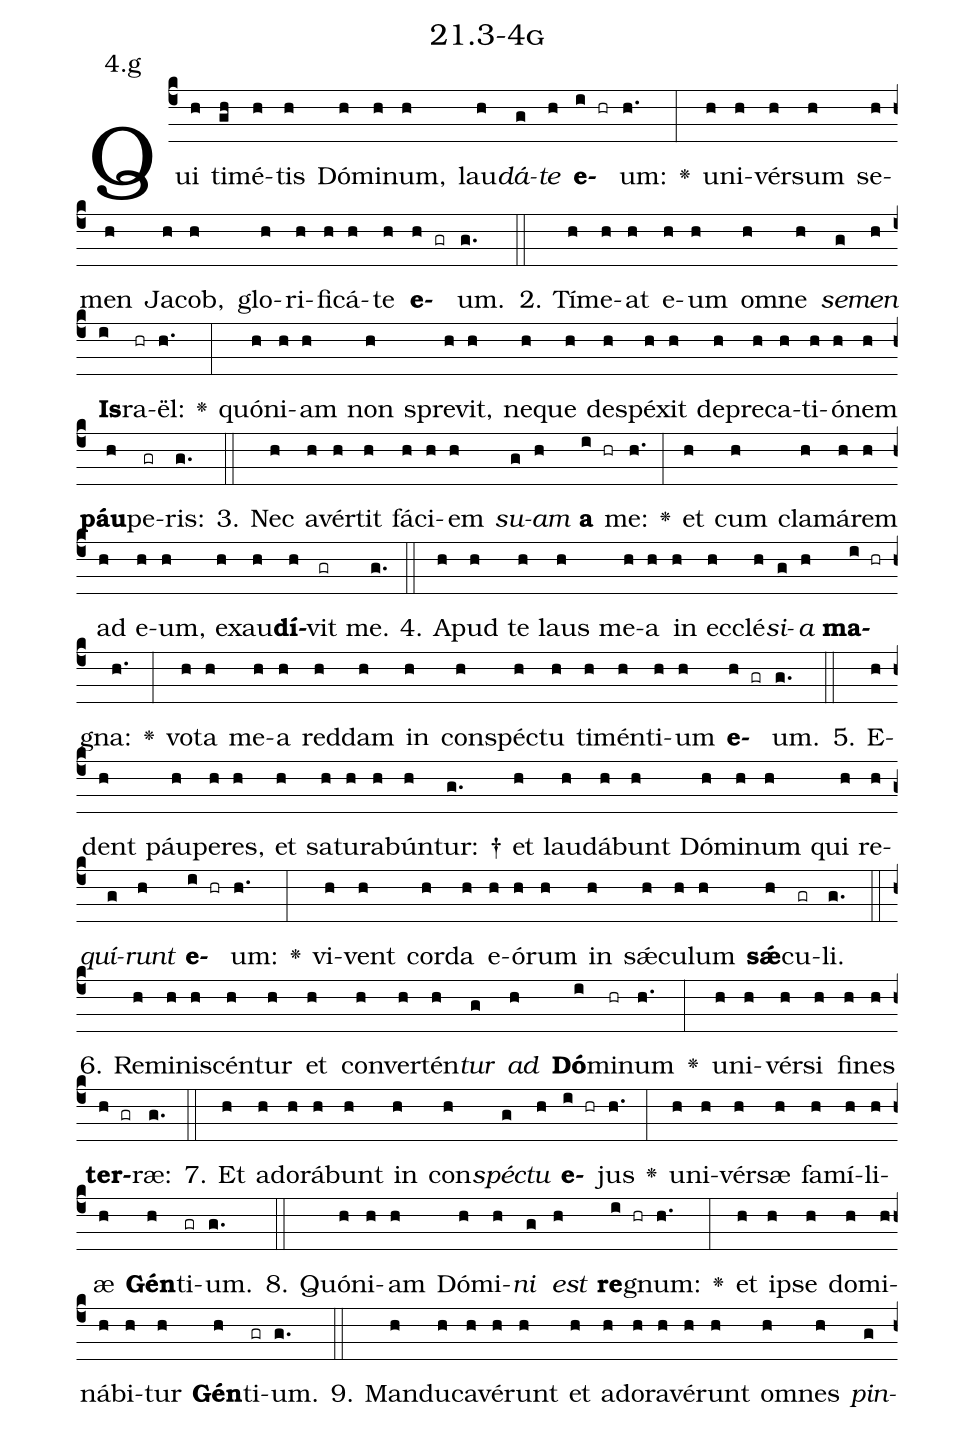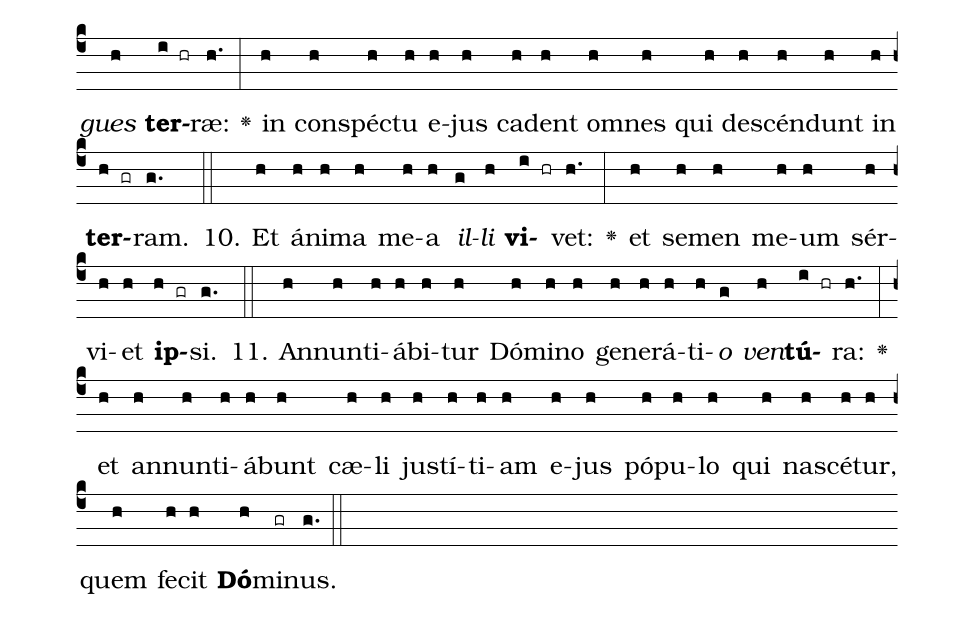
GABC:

name: 21.3-4g;
annotation: 4.g;
%%
(c4)Qui(h) ti(gh)mé(h)tis(h) Dó(h)mi(h)num,(h) lau(h)<i>dá</i>(g)<i>te</i>(h) <b>e</b>(i hr)um:(h.) <v>\greheightstar</v>(:) u(h)ni(h)vér(h)sum(h) se(h)men(h) Ja(h)cob,(h) glo(h)ri(h)fi(h)cá(h)te(h) <b>e</b>(h gr)um.(g.) (::)
2. Tí(h)me(h)at(h) e(h)um(h) om(h)ne(h) <i>se</i>(g)<i>men</i>(h) <b>Is</b>(i)ra(hr)ël:(h.) <v>\greheightstar</v>(:) quón(h)i(h)am(h) non(h) spre(h)vit,(h) ne(h)que(h) de(h)spé(h)xit(h) de(h)pre(h)ca(h)ti(h)ó(h)nem(h) <b>páu</b>(h)pe(gr)ris:(g.) (::)
3. Nec(h) a(h)vér(h)tit(h) fá(h)ci(h)em(h) <i>su</i>(g)<i>am</i>(h) <b>a</b>(i hr) me:(h.) <v>\greheightstar</v>(:) et(h) cum(h) cla(h)má(h)rem(h) ad(h) e(h)um,(h) ex(h)au(h)<b>dí</b>(h)vit(gr) me.(g.) (::)
4. A(h)pud(h) te(h) laus(h) me(h)a(h) in(h) ec(h)clé(h)<i>si</i>(g)<i>a</i>(h) <b>ma</b>(i hr)gna:(h.) <v>\greheightstar</v>(:) vo(h)ta(h) me(h)a(h) red(h)dam(h) in(h) con(h)spéc(h)tu(h) ti(h)mén(h)ti(h)um(h) <b>e</b>(h gr)um.(g.) (::)
5. E(h)dent(h) páu(h)pe(h)res,(h) et(h) sa(h)tu(h)ra(h)bún(h)tur: †(g.) et(h) lau(h)dá(h)bunt(h) Dó(h)mi(h)num(h) qui(h) re(h)<i>quí</i>(g)<i>runt</i>(h) <b>e</b>(i hr)um:(h.) <v>\greheightstar</v>(:) vi(h)vent(h) cor(h)da(h) e(h)ó(h)rum(h) in(h) sǽ(h)cu(h)lum(h) <b>sǽ</b>(h)cu(gr)li.(g.) (::)
6. Re(h)mi(h)ni(h)scén(h)tur(h) et(h) con(h)ver(h)tén(h)<i>tur</i>(g) <i>ad</i>(h) <b>Dó</b>(i)mi(hr)num(h.) <v>\greheightstar</v>(:) u(h)ni(h)vér(h)si(h) fi(h)nes(h) <b>ter</b>(h gr)ræ:(g.) (::)
7. Et(h) ad(h)o(h)rá(h)bunt(h) in(h) con(h)<i>spéc</i>(g)<i>tu</i>(h) <b>e</b>(i hr)jus(h.) <v>\greheightstar</v>(:) u(h)ni(h)vér(h)sæ(h) fa(h)mí(h)li(h)æ(h) <b>Gén</b>(h)ti(gr)um.(g.) (::)
8. Quón(h)i(h)am(h) Dó(h)mi(h)<i>ni</i>(g) <i>est</i>(h) <b>re</b>(i hr)gnum:(h.) <v>\greheightstar</v>(:) et(h) ip(h)se(h) do(h)mi(h)ná(h)bi(h)tur(h) <b>Gén</b>(h)ti(gr)um.(g.) (::)
9. Man(h)du(h)ca(h)vé(h)runt(h) et(h) ad(h)o(h)ra(h)vé(h)runt(h) om(h)nes(h) <i>pin</i>(g)<i>gues</i>(h) <b>ter</b>(i hr)ræ:(h.) <v>\greheightstar</v>(:) in(h) con(h)spéc(h)tu(h) e(h)jus(h) ca(h)dent(h) om(h)nes(h) qui(h) de(h)scén(h)dunt(h) in(h) <b>ter</b>(h gr)ram.(g.) (::)
10. Et(h) á(h)ni(h)ma(h) me(h)a(h) <i>il</i>(g)<i>li</i>(h) <b>vi</b>(i hr)vet:(h.) <v>\greheightstar</v>(:) et(h) se(h)men(h) me(h)um(h) sér(h)vi(h)et(h) <b>ip</b>(h gr)si.(g.) (::)
11. An(h)nun(h)ti(h)á(h)bi(h)tur(h) Dó(h)mi(h)no(h) ge(h)ne(h)rá(h)ti(h)<i>o</i>(g) <i>ven</i>(h)<b>tú</b>(i hr)ra:(h.) <v>\greheightstar</v>(:) et(h) an(h)nun(h)ti(h)á(h)bunt(h) cæ(h)li(h) jus(h)tí(h)ti(h)am(h) e(h)jus(h) pó(h)pu(h)lo(h) qui(h) na(h)scé(h)tur,(h) quem(h) fe(h)cit(h) <b>Dó</b>(h)mi(gr)nus.(g.) (::)
